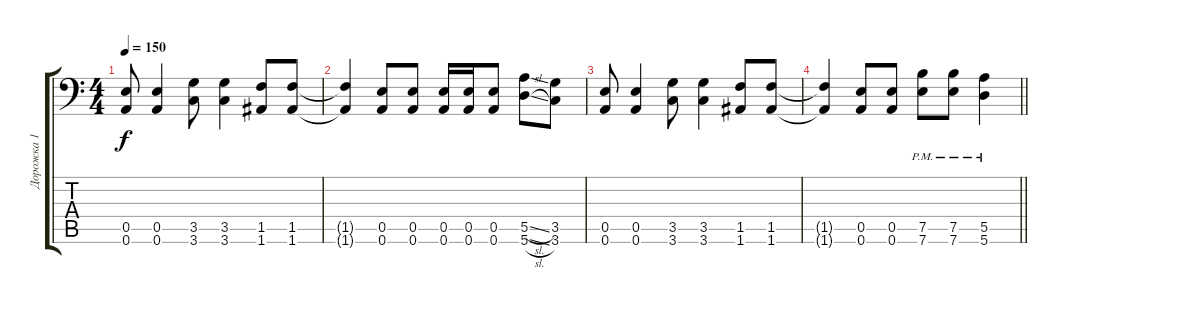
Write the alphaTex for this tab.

\track ("Дорожка 1" "Дорожка 1") {instrument distortionguitar}
\staff {score tabs}
\tuning (B3 Gb3 D3 A2 E2 A1) {hide}
\ts (4 4)
\tempo 150
\clef f4
\ks c
(0.5 0.6).8{dy f} (0.5 0.6).4 (3.5 3.6).8 (3.5 3.6).4 (1.5 1.6).8 (1.5 1.6).8 |
(1.5{t} 1.6{t}).4 (0.5 0.6).8 (0.5 0.6).8 (0.5 0.6).16 (0.5 0.6).16 (0.5 0.6).8 (5.5{sl} 5.6{sl}).8 (3.5 3.6).8 |
(0.5 0.6).8 (0.5 0.6).4 (3.5 3.6).8 (3.5 3.6).4 (1.5 1.6).8 (1.5 1.6).8 |
\barLineRight lightlight
(1.5{t} 1.6{t}).4 (0.5 0.6).8 (0.5 0.6).8 (7.5{pm} 7.6{pm}).8 (7.5{pm} 7.6{pm}).8 (5.5{pm} 5.6{pm}).4
